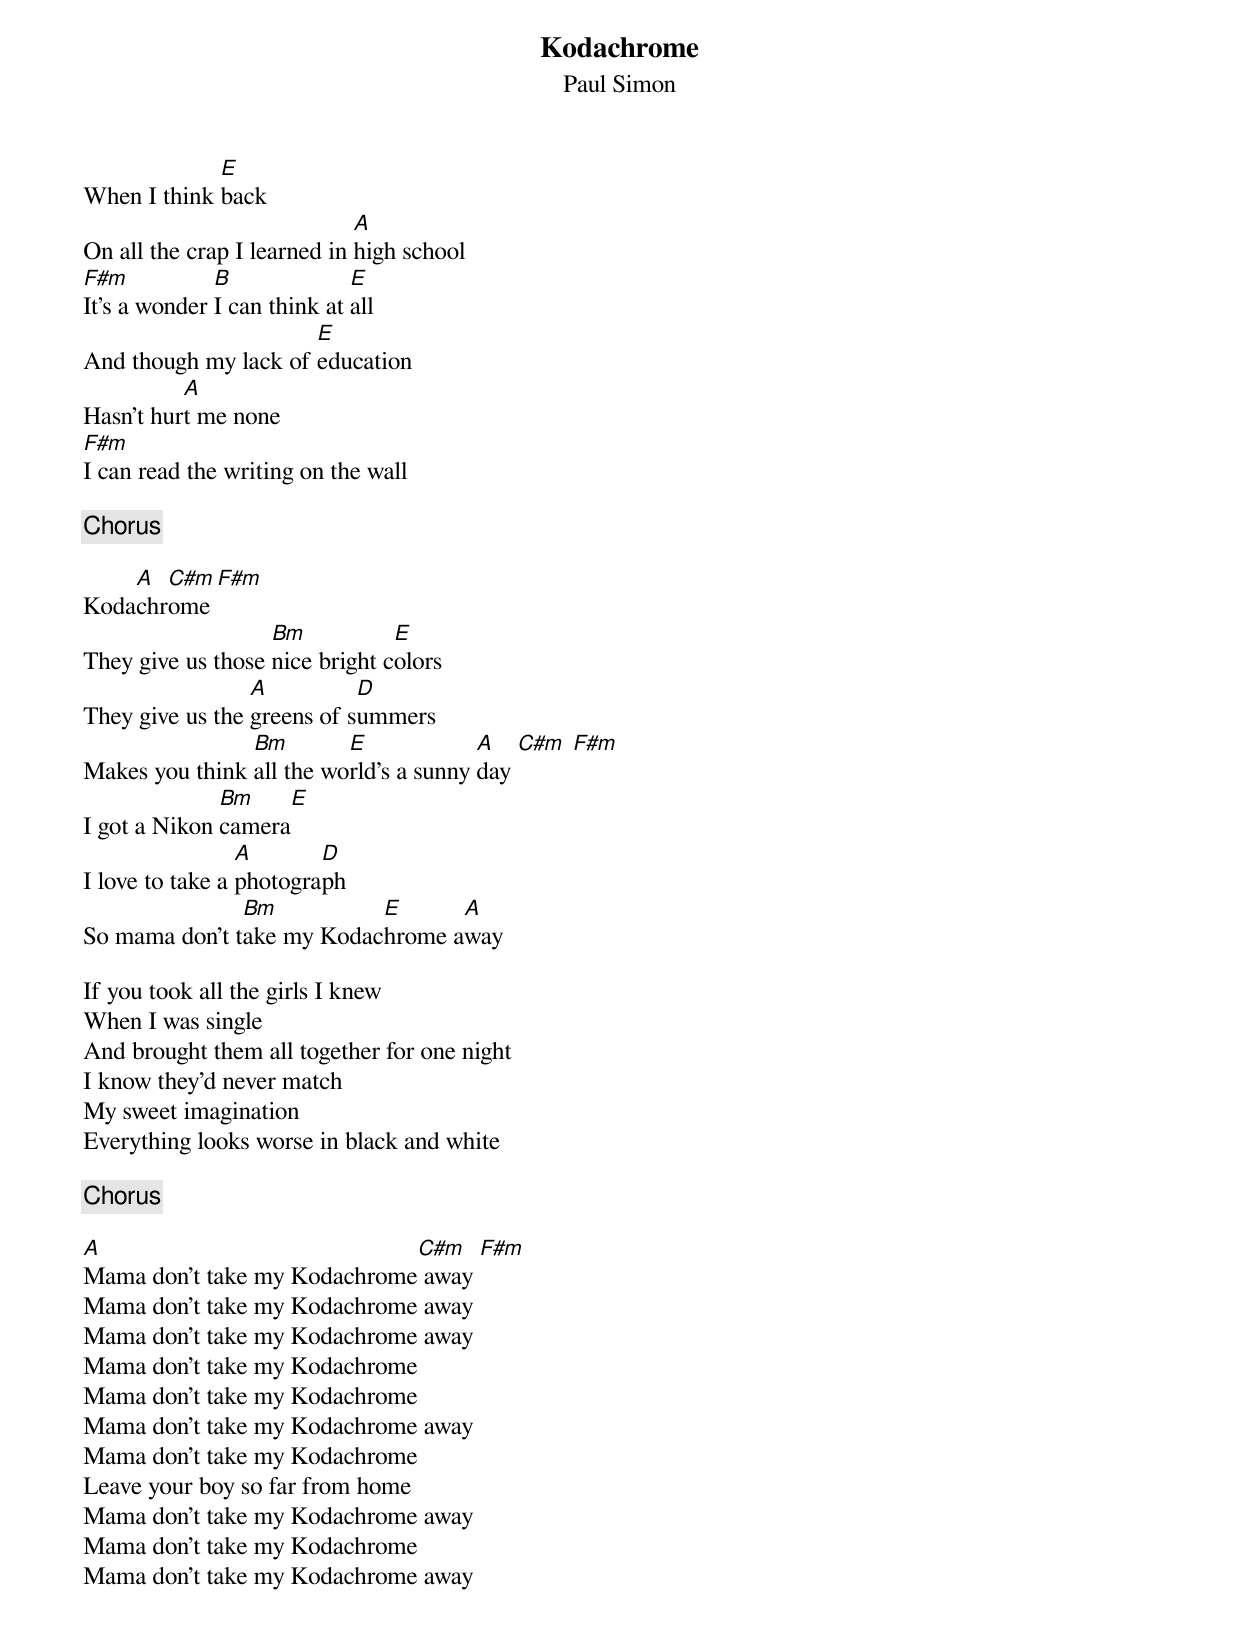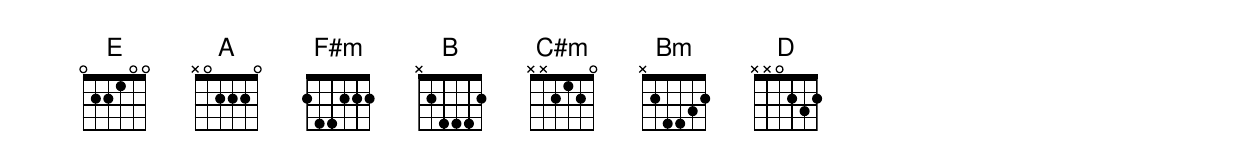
{title:Kodachrome}
{subtitle:Paul Simon}
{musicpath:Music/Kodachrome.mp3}
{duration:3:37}
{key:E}

When I think [E]back
On all the crap I learned in [A]high school
[F#m]It's a wonder [B]I can think at [E]all
And though my lack of [E]education
Hasn't hur[A]t me none
[F#m]I can read the writing on the wall

{c:Chorus}

Koda[A]chr[C#m]ome [F#m]
They give us those [Bm]nice bright c[E]olors
They give us the [A]greens of s[D]ummers
Makes you think [Bm]all the wo[E]rld's a sunny [A]day [C#m] [F#m]
I got a Nikon [Bm]camera[E]
I love to take a [A]photogra[D]ph
So mama don't t[Bm]ake my Kodac[E]hrome a[A]way

If you took all the girls I knew
When I was single
And brought them all together for one night
I know they'd never match
My sweet imagination
Everything looks worse in black and white

{c:Chorus}

[A]Mama don't take my Kodachrome[C#m] away [F#m]
Mama don't take my Kodachrome away
Mama don't take my Kodachrome away
Mama don't take my Kodachrome
Mama don't take my Kodachrome
Mama don't take my Kodachrome away
Mama don't take my Kodachrome
Leave your boy so far from home
Mama don't take my Kodachrome away
Mama don't take my Kodachrome
Mama don't take my Kodachrome away
